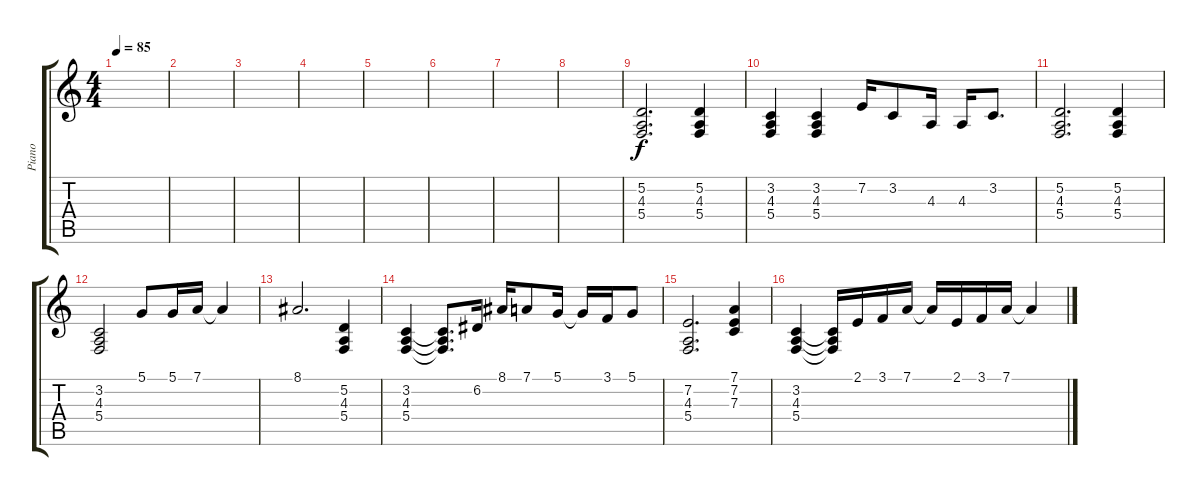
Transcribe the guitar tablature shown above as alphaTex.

\track ("Piano" "Piano") {instrument acousticgrandpiano}
\staff {score tabs}
\tuning (D4 A3 F3 C3 G2 D2) {hide}
\ts (4 4)
\tempo 85
\clef g2
\ks c
|
|
|
|
|
|
|
|
(5.2 4.3 5.4).2{d} (5.2 4.3 5.4).4 |
(3.2 4.3 5.4).4 (3.2 4.3 5.4).4 7.2.16 3.2.8 4.3.16 4.3.16 3.2.8{d} |
(5.2 4.3 5.4).2{d} (5.2 4.3 5.4).4 |
(3.2 4.3 5.4).2 5.1.8 5.1.16 7.1.16 7.1{t}.4 |
8.1.2{d} (5.2 4.3 5.4).4 |
(3.2 4.3 5.4).4 (3.2{t} 4.3{t} 5.4{t}).8{d} 6.2.16 8.1.16 7.1.8 5.1.16 5.1{t}.16 3.1.16 5.1.8 |
(7.2 4.3 5.4).2{d} (7.1 7.2 7.3).4 |
(3.2 4.3 5.4).4 (3.2{t} 4.3{t} 5.4{t}).16 2.1.16 3.1.16 7.1.16 7.1{t}.16 2.1.16 3.1.16 7.1.16 7.1{t}.4
